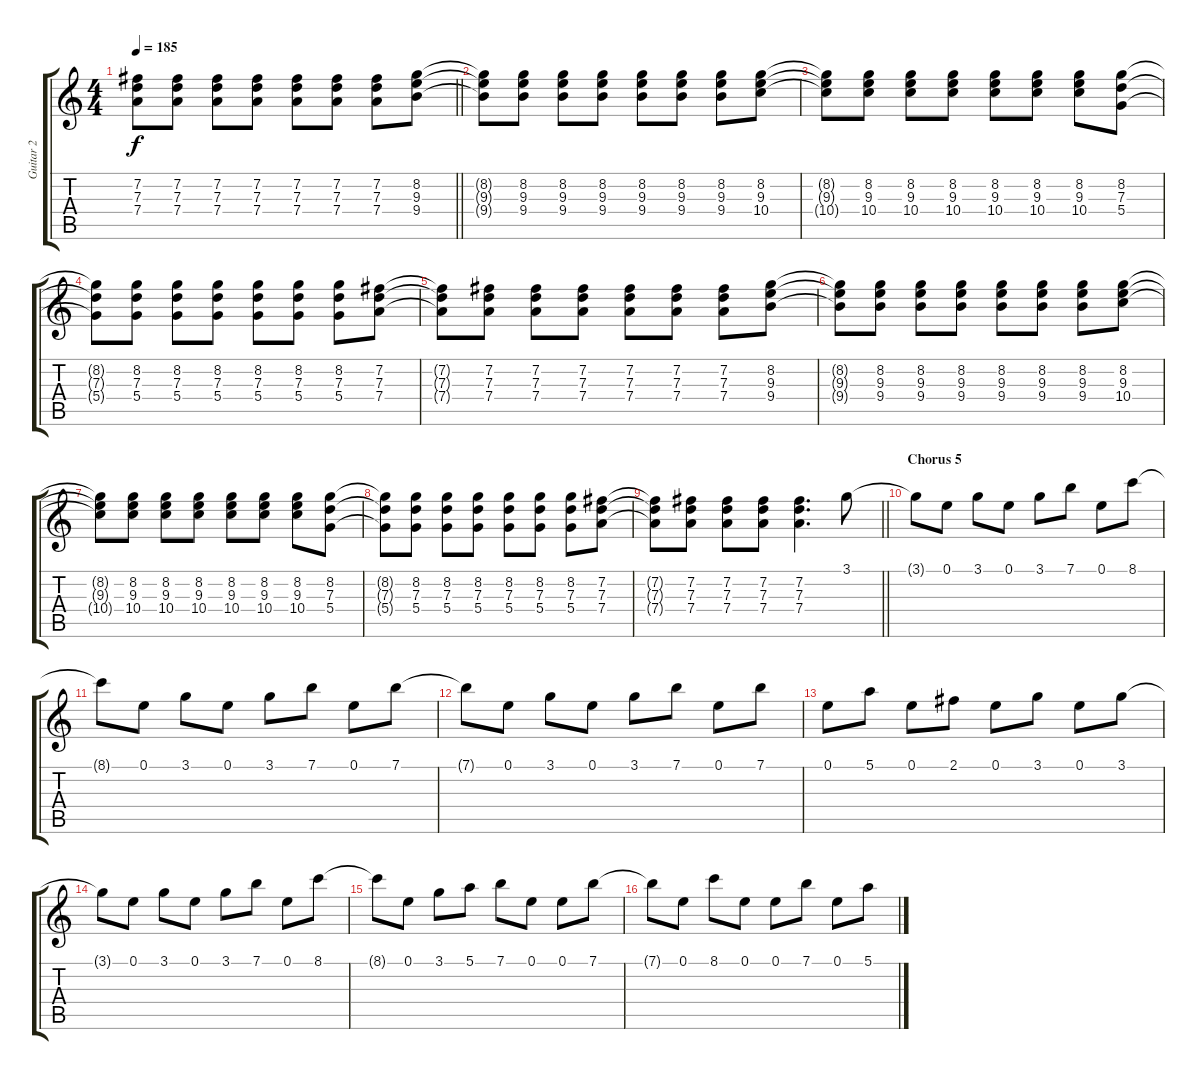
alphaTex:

\track ("Guitar 2" "Guitar 2") {solo instrument overdrivenguitar}
\staff {score tabs}
\tuning (E4 B3 G3 D3 A2 E2) {hide}
\ts (4 4)
\tempo 185
\clef g2
\barLineRight lightlight
\ks c
(7.2{t} 7.3{t} 7.4{t}).8{dy f} (7.2 7.3 7.4).8 (7.2 7.3 7.4).8 (7.2 7.3 7.4).8 (7.2 7.3 7.4).8 (7.2 7.3 7.4).8 (7.2 7.3 7.4).8 (8.2 9.3 9.4).8 |
\section ("" "")
(8.2{t} 9.3{t} 9.4{t}).8 (8.2 9.3 9.4).8 (8.2 9.3 9.4).8 (8.2 9.3 9.4).8 (8.2 9.3 9.4).8 (8.2 9.3 9.4).8 (8.2 9.3 9.4).8 (8.2 9.3 10.4).8 |
(8.2{t} 9.3{t} 10.4{t}).8 (8.2 9.3 10.4).8 (8.2 9.3 10.4).8 (8.2 9.3 10.4).8 (8.2 9.3 10.4).8 (8.2 9.3 10.4).8 (8.2 9.3 10.4).8 (8.2 7.3 5.4).8 |
(8.2{t} 7.3{t} 5.4{t}).8 (8.2 7.3 5.4).8 (8.2 7.3 5.4).8 (8.2 7.3 5.4).8 (8.2 7.3 5.4).8 (8.2 7.3 5.4).8 (8.2 7.3 5.4).8 (7.2 7.3 7.4).8 |
(7.2{t} 7.3{t} 7.4{t}).8 (7.2 7.3 7.4).8 (7.2 7.3 7.4).8 (7.2 7.3 7.4).8 (7.2 7.3 7.4).8 (7.2 7.3 7.4).8 (7.2 7.3 7.4).8 (8.2 9.3 9.4).8 |
(8.2{t} 9.3{t} 9.4{t}).8 (8.2 9.3 9.4).8 (8.2 9.3 9.4).8 (8.2 9.3 9.4).8 (8.2 9.3 9.4).8 (8.2 9.3 9.4).8 (8.2 9.3 9.4).8 (8.2 9.3 10.4).8 |
(8.2{t} 9.3{t} 10.4{t}).8 (8.2 9.3 10.4).8 (8.2 9.3 10.4).8 (8.2 9.3 10.4).8 (8.2 9.3 10.4).8 (8.2 9.3 10.4).8 (8.2 9.3 10.4).8 (8.2 7.3 5.4).8 |
(8.2{t} 7.3{t} 5.4{t}).8 (8.2 7.3 5.4).8 (8.2 7.3 5.4).8 (8.2 7.3 5.4).8 (8.2 7.3 5.4).8 (8.2 7.3 5.4).8 (8.2 7.3 5.4).8 (7.2 7.3 7.4).8 |
\barLineRight lightlight
(7.2{t} 7.3{t} 7.4{t}).8 (7.2 7.3 7.4).8 (7.2 7.3 7.4).8 (7.2 7.3 7.4).8 (7.2 7.3 7.4).4{d} 3.1.8 |
\section ("" "Chorus 5")
3.1{t}.8 0.1.8 3.1.8 0.1.8 3.1.8 7.1.8 0.1.8 8.1.8 |
8.1{t}.8 0.1.8 3.1.8 0.1.8 3.1.8 7.1.8 0.1.8 7.1.8 |
7.1{t}.8 0.1.8 3.1.8 0.1.8 3.1.8 7.1.8 0.1.8 7.1.8 |
0.1.8 5.1.8 0.1.8 2.1.8 0.1.8 3.1.8 0.1.8 3.1.8 |
3.1{t}.8 0.1.8 3.1.8 0.1.8 3.1.8 7.1.8 0.1.8 8.1.8 |
8.1{t}.8 0.1.8 3.1.8 5.1.8 7.1.8 0.1.8 0.1.8 7.1.8 |
7.1{t}.8 0.1.8 8.1.8 0.1.8 0.1.8 7.1.8 0.1.8 5.1.8
